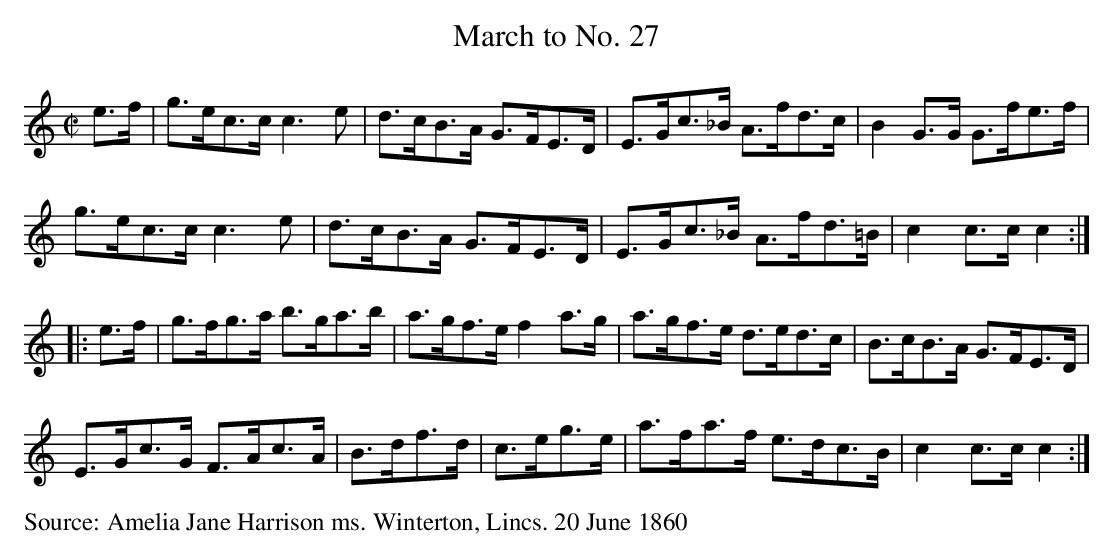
X:1
T:March to No. 27
M:C|
L:1/8
K:C
e>f|g>ec>cc3e|d>cB>A G>FE>D|E>Gc>_B A>fd>c|B2G>G G>fe>f|
g>ec>cc3e|d>cB>A G>FE>D|E>Gc>_B A>fd>=B|c2c>cc2::
e>f|g>fg>a b>ga>b|a>gf>e f2a>g|a>gf>e d>ed>c |B>cB>A G>FE>D|
E>Gc>G F>Ac>A| B>df>d|c>eg>e|a>fa>f e>dc>B|c2c>cc2:|
